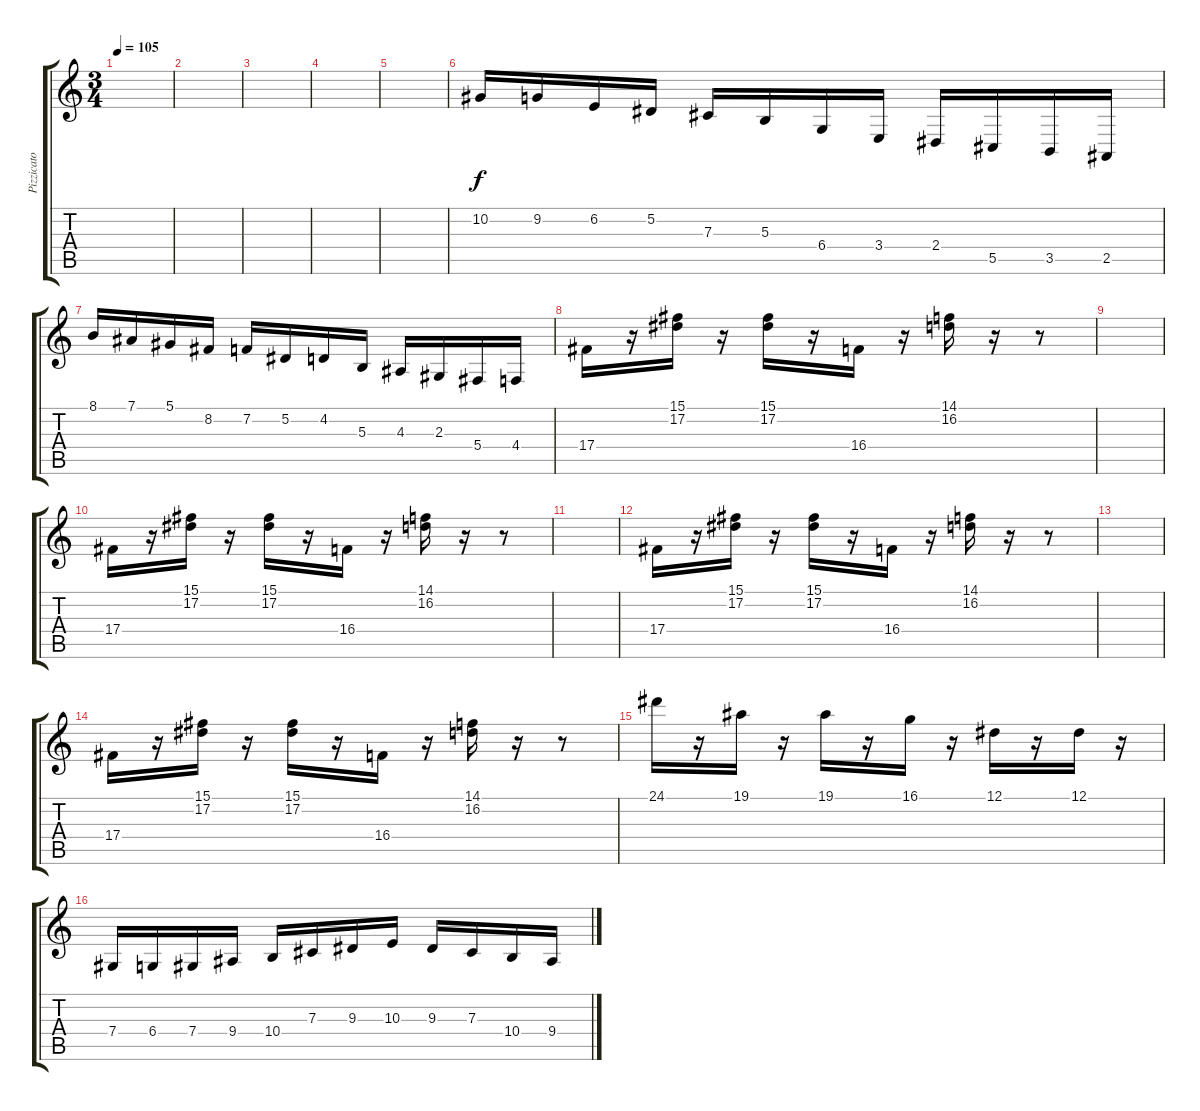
\track ("Pizzicato Strings" "Pizzicato ") {instrument pizzicatostrings}
\staff {score tabs}
\tuning (Eb4 Bb3 Gb3 Db3 Ab2 Eb2) {hide}
\ts (3 4)
\tempo 105
\clef g2
\ks c
|
|
|
|
|
10.2.16 9.2.16 6.2.16 5.2.16 7.3.16 5.3.16 6.4.16 3.4.16 2.4.16 5.5.16 3.5.16 2.5.16 |
8.1.16 7.1.16 5.1.16 8.2.16 7.2.16 5.2.16 4.2.16 5.3.16 4.3.16 2.3.16 5.4.16 4.4.16 |
17.4.16 r.16 (15.1 17.2).16 r.16 (15.1 17.2).16 r.16 16.4.16 r.16 (14.1 16.2).16 r.16 r.8 |
|
17.4.16 r.16 (15.1 17.2).16 r.16 (15.1 17.2).16 r.16 16.4.16 r.16 (14.1 16.2).16 r.16 r.8 |
|
17.4.16 r.16 (15.1 17.2).16 r.16 (15.1 17.2).16 r.16 16.4.16 r.16 (14.1 16.2).16 r.16 r.8 |
|
17.4.16 r.16 (15.1 17.2).16 r.16 (15.1 17.2).16 r.16 16.4.16 r.16 (14.1 16.2).16 r.16 r.8 |
24.1.16 r.16 19.1.16 r.16 19.1.16 r.16 16.1.16 r.16 12.1.16 r.16 12.1.16 r.16 |
7.4.16 6.4.16 7.4.16 9.4.16 10.4.16 7.3.16 9.3.16 10.3.16 9.3.16 7.3.16 10.4.16 9.4.16
